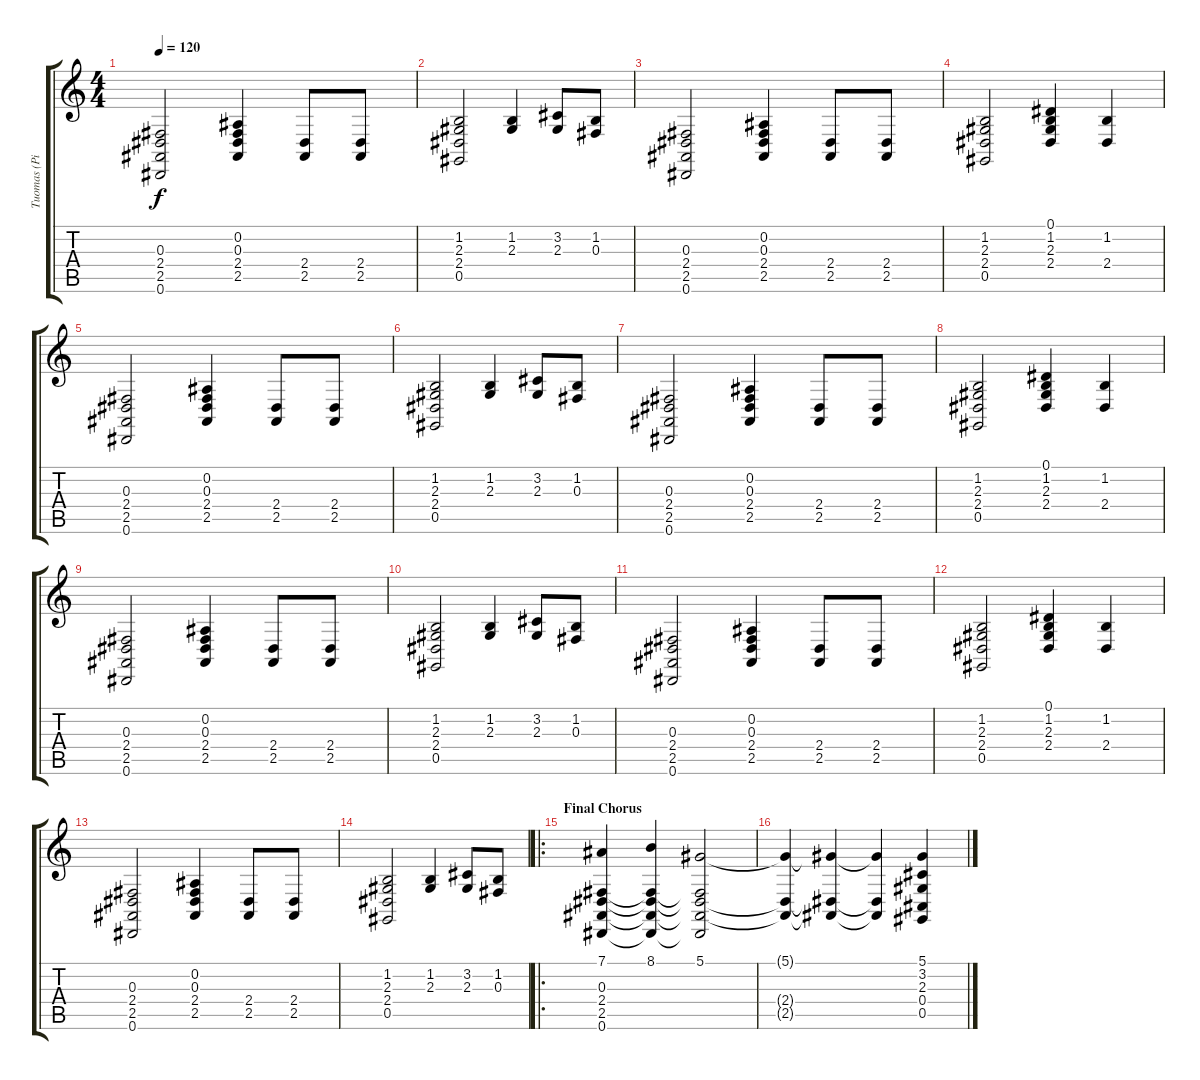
\track ("Tuomas (Piano)" "Tuomas (Pi") {instrument acousticgrandpiano}
\staff {score tabs}
\tuning (Eb4 Bb3 Gb3 Db3 Ab2 Eb2) {hide}
\ts (4 4)
\tempo 120
\clef g2
\ks c
(0.3 2.4 2.5 0.6).2{dy f} (0.2 0.3 2.4 2.5).4 (2.4 2.5).8 (2.4 2.5).8 |
(1.2 2.3 2.4 0.5).2 (1.2 2.3).4 (3.2 2.3).8 (1.2 0.3).8 |
(0.3 2.4 2.5 0.6).2 (0.2 0.3 2.4 2.5).4 (2.4 2.5).8 (2.4 2.5).8 |
(1.2 2.3 2.4 0.5).2 (0.1 1.2 2.3 2.4).4 (1.2 2.4).4 |
(0.3 2.4 2.5 0.6).2 (0.2 0.3 2.4 2.5).4 (2.4 2.5).8 (2.4 2.5).8 |
(1.2 2.3 2.4 0.5).2 (1.2 2.3).4 (3.2 2.3).8 (1.2 0.3).8 |
(0.3 2.4 2.5 0.6).2 (0.2 0.3 2.4 2.5).4 (2.4 2.5).8 (2.4 2.5).8 |
(1.2 2.3 2.4 0.5).2 (0.1 1.2 2.3 2.4).4 (1.2 2.4).4 |
(0.3 2.4 2.5 0.6).2 (0.2 0.3 2.4 2.5).4 (2.4 2.5).8 (2.4 2.5).8 |
(1.2 2.3 2.4 0.5).2 (1.2 2.3).4 (3.2 2.3).8 (1.2 0.3).8 |
(0.3 2.4 2.5 0.6).2 (0.2 0.3 2.4 2.5).4 (2.4 2.5).8 (2.4 2.5).8 |
(1.2 2.3 2.4 0.5).2 (0.1 1.2 2.3 2.4).4 (1.2 2.4).4 |
(0.3 2.4 2.5 0.6).2 (0.2 0.3 2.4 2.5).4 (2.4 2.5).8 (2.4 2.5).8 |
(1.2 2.3 2.4 0.5).2 (1.2 2.3).4 (3.2 2.3).8 (1.2 0.3).8 |
\ro
\section ("" "Final Chorus")
(7.1 0.3 2.4 2.5 0.6).4 (8.1 0.3{t} 2.4{t} 2.5{t} 0.6{t}).4 (5.1 0.3{t} 2.4{t} 2.5{t} 0.6{t}).2 |
(5.1{t} 2.4{t} 2.5{t}).4 (5.1{t} 2.4{t} 2.5{t}).4 (5.1{t} 2.4{t} 2.5{t}).4 (5.1 3.2 2.3 0.4 0.5).4
